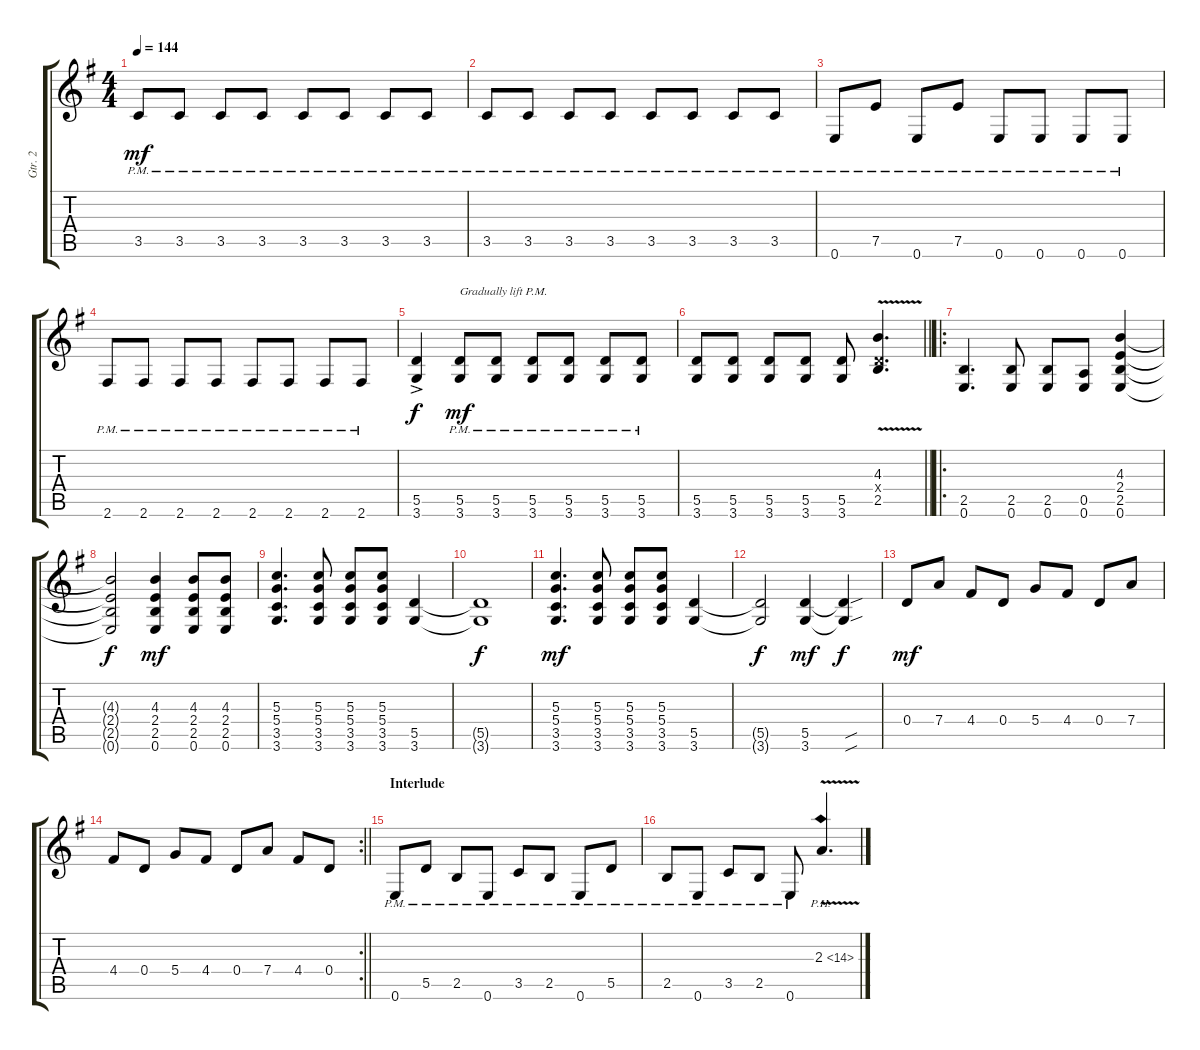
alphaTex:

\track ("Gtr. 2" "Gtr. 2") {instrument distortionguitar}
\staff {score tabs}
\tuning (E4 B3 G3 D3 A2 E2) {hide}
\ts (4 4)
\tempo 144
\clef g2
\ks g
3.5{pm}.8{dy mf} 3.5{pm}.8 3.5{pm}.8 3.5{pm}.8 3.5{pm}.8 3.5{pm}.8 3.5{pm}.8 3.5{pm}.8 |
3.5{pm}.8 3.5{pm}.8 3.5{pm}.8 3.5{pm}.8 3.5{pm}.8 3.5{pm}.8 3.5{pm}.8 3.5{pm}.8 |
0.6{pm}.8 7.5{pm}.8 0.6{pm}.8 7.5{pm}.8 0.6{pm}.8 0.6{pm}.8 0.6{pm}.8 0.6{pm}.8 |
2.6{pm}.8 2.6{pm}.8 2.6{pm}.8 2.6{pm}.8 2.6{pm}.8 2.6{pm}.8 2.6{pm}.8 2.6{pm}.8 |
(5.5{ac} 3.6{ac}).4{dy f} (5.5{pm} 3.6{pm}).8{txt "Gradually lift P.M." dy mf} (5.5{pm} 3.6{pm}).8 (5.5{pm} 3.6{pm}).8 (5.5{pm} 3.6{pm}).8 (5.5{pm} 3.6{pm}).8 (5.5{pm} 3.6{pm}).8 |
\barLineRight lightlight
(5.5 3.6).8 (5.5 3.6).8 (5.5 3.6).8 (5.5 3.6).8 (5.5 3.6).8 (4.3{v} 0.4{x} 2.5{v}).4{d} |
\ro
(2.5 0.6).4{d} (2.5 0.6).8 (2.5 0.6).8 (0.5 0.6).8 (4.3 2.4 2.5 0.6).4 |
(4.3{t} 2.4{t} 2.5{t} 0.6{t}).2{dy f} (4.3 2.4 2.5 0.6).4{dy mf} (4.3 2.4 2.5 0.6).8 (4.3 2.4 2.5 0.6).8 |
(5.3 5.4 3.5 3.6).4{d} (5.3 5.4 3.5 3.6).8 (5.3 5.4 3.5 3.6).8 (5.3 5.4 3.5 3.6).8 (5.5 3.6).4 |
(5.5{t} 3.6{t}).1{dy f} |
(5.3 5.4 3.5 3.6).4{d dy mf} (5.3 5.4 3.5 3.6).8 (5.3 5.4 3.5 3.6).8 (5.3 5.4 3.5 3.6).8 (5.5 3.6).4 |
(5.5{t} 3.6{t}).2{dy f} (5.5 3.6).4{dy mf} (5.5{sou t} 3.6{sou t}).4{dy f} |
0.4.8{dy mf} 7.4.8 4.4.8 0.4.8 5.4.8 4.4.8 0.4.8 7.4.8 |
\rc 2
\barLineRight lightlight
4.4.8 0.4.8 5.4.8 4.4.8 0.4.8 7.4.8 4.4.8 0.4.8 |
\section ("" "Interlude")
0.6{pm}.8 5.5{pm}.8 2.5{pm}.8 0.6{pm}.8 3.5{pm}.8 2.5{pm}.8 0.6{pm}.8 5.5{pm}.8 |
2.5{pm}.8 0.6{pm}.8 3.5{pm}.8 2.5{pm}.8 0.6{pm}.8 2.3{ph 12 v}.4{d}
